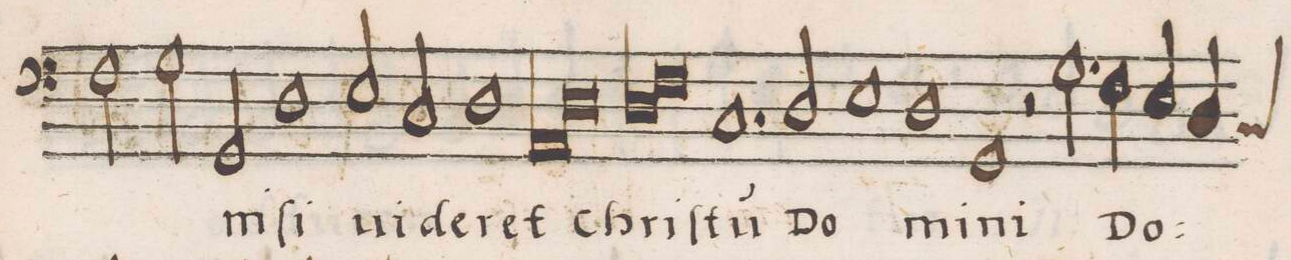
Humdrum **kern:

**kern	**text
*I"BASSVS	*
*clefF4	*
*k[]	*
*met(C)	*
*M2/1	*
2F\	.
2G\	.
2GG/	ni-
=22-	=22-
1D	-ſi
2E/	ui-
2C/	-de-
=23-	=23-
1D	-ret
*lig	*
1AA	.
=24-	=24-
1D	.
*Xlig	*
*lig	*
1D	Chri-
=25-	=25-
1F	.
*Xlig	*
1.C	-ſtu(m)
=26-	=26-
2D/	Do-
1E	.
=27-	=27-
1D	-mi-
1GG	-ni
=28-	=28-
2r	.
2.G\	.
4F\	Do-
4E/	.
*custos:C	*
4D/	.
=29-	=29-
*-	*-
